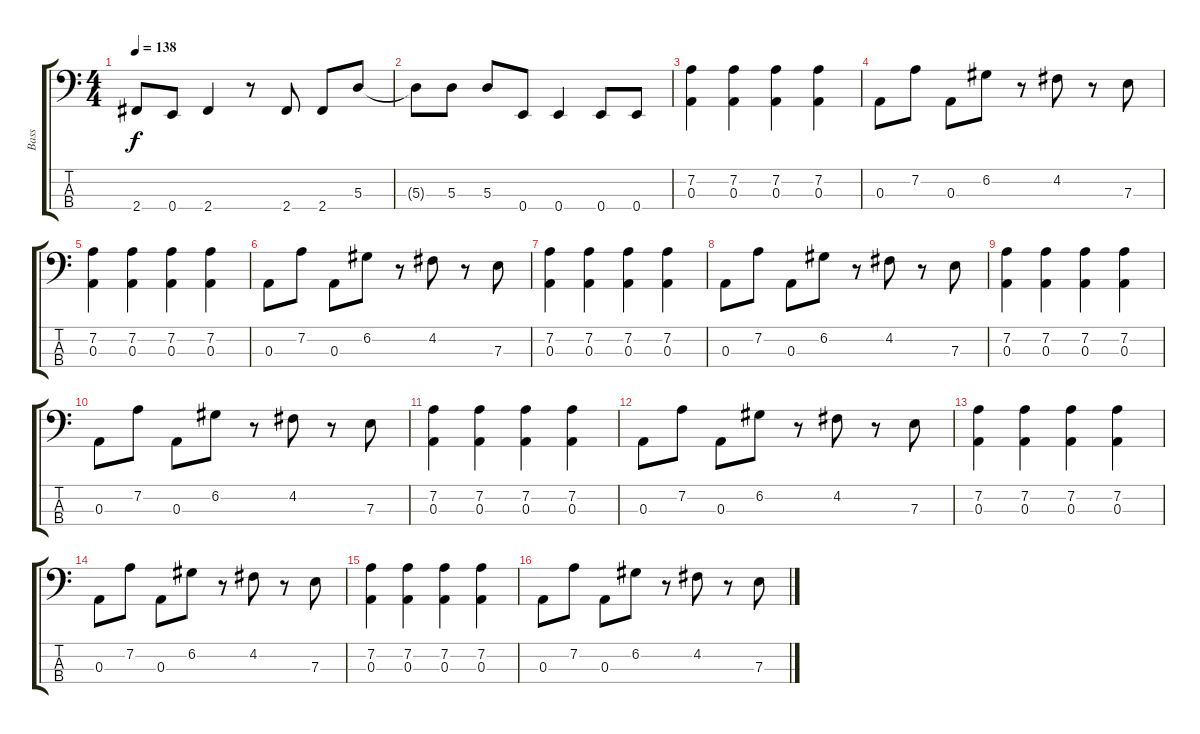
\track ("Bass" "Bass") {instrument electricbasspick}
\staff {score tabs}
\tuning (G2 D2 A1 E1) {hide}
\ts (4 4)
\tempo 138
\clef f4
\ks c
2.4.8{dy f} 0.4.8 2.4.4 r.8 2.4.8 2.4.8 5.3.8 |
5.3{t}.8 5.3.8 5.3.8 0.4.8 0.4.4 0.4.8 0.4.8 |
(7.2 0.3).4 (7.2 0.3).4 (7.2 0.3).4 (7.2 0.3).4 |
0.3.8 7.2.8 0.3.8 6.2.8 r.8 4.2.8 r.8 7.3.8 |
(7.2 0.3).4 (7.2 0.3).4 (7.2 0.3).4 (7.2 0.3).4 |
0.3.8 7.2.8 0.3.8 6.2.8 r.8 4.2.8 r.8 7.3.8 |
(7.2 0.3).4 (7.2 0.3).4 (7.2 0.3).4 (7.2 0.3).4 |
0.3.8 7.2.8 0.3.8 6.2.8 r.8 4.2.8 r.8 7.3.8 |
(7.2 0.3).4 (7.2 0.3).4 (7.2 0.3).4 (7.2 0.3).4 |
0.3.8 7.2.8 0.3.8 6.2.8 r.8 4.2.8 r.8 7.3.8 |
(7.2 0.3).4 (7.2 0.3).4 (7.2 0.3).4 (7.2 0.3).4 |
0.3.8 7.2.8 0.3.8 6.2.8 r.8 4.2.8 r.8 7.3.8 |
(7.2 0.3).4 (7.2 0.3).4 (7.2 0.3).4 (7.2 0.3).4 |
0.3.8 7.2.8 0.3.8 6.2.8 r.8 4.2.8 r.8 7.3.8 |
(7.2 0.3).4 (7.2 0.3).4 (7.2 0.3).4 (7.2 0.3).4 |
0.3.8 7.2.8 0.3.8 6.2.8 r.8 4.2.8 r.8 7.3.8
